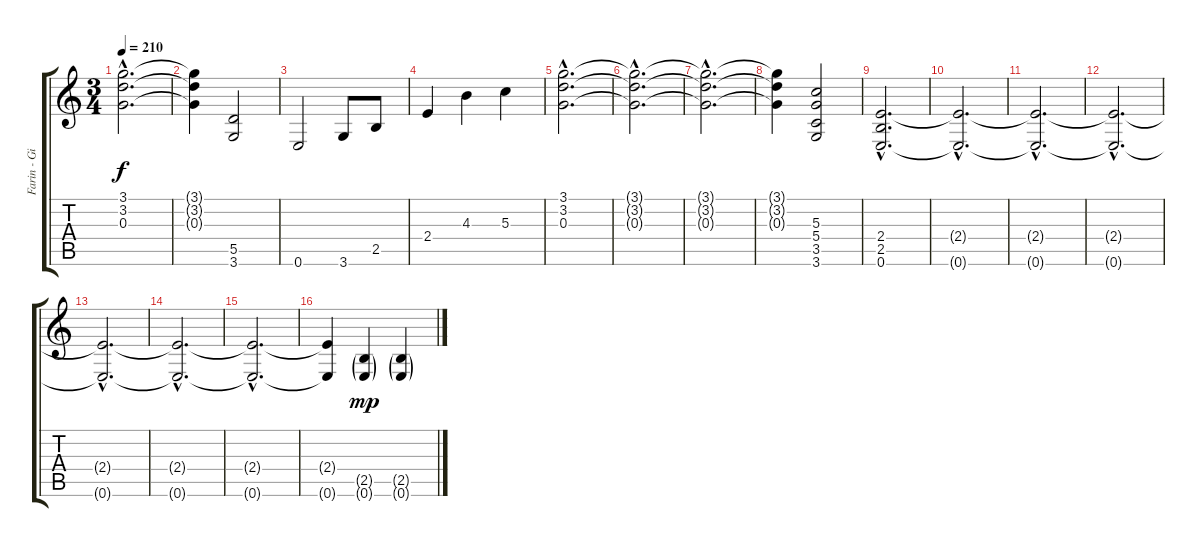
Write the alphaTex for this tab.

\track ("Farin - Gitarre" "Farin - Gi") {instrument distortionguitar}
\staff {score tabs}
\tuning (E4 B3 G3 D3 A2 E2) {hide}
\ts (3 4)
\tempo 210
\clef g2
\ks c
(3.1{hac t} 3.2{hac t} 0.3{hac t}).2{d dy f} |
(3.1{t} 3.2{t} 0.3{t}).4 (5.5 3.6).2 |
0.6.2 3.6.8 2.5.8 |
2.4.4 4.3.4 5.3.4 |
(3.1{hac} 3.2{hac} 0.3{hac}).2{d} |
(3.1{hac t} 3.2{hac t} 0.3{hac t}).2{d} |
(3.1{hac t} 3.2{hac t} 0.3{hac t}).2{d} |
(3.1{t} 3.2{t} 0.3{t}).4 (5.3 5.4 3.5 3.6).2 |
(2.4{hac} 2.5{hac} 0.6{hac}).2{d} |
(2.4{hac t} 0.6{hac t}).2{d} |
(2.4{hac t} 0.6{hac t}).2{d} |
(2.4{hac t} 0.6{hac t}).2{d} |
(2.4{hac t} 0.6{hac t}).2{d} |
(2.4{hac t} 0.6{hac t}).2{d} |
(2.4{hac t} 0.6{hac t}).2{d} |
(2.4{t} 0.6{t}).4 (2.5{g} 0.6{g}).4{dy mp} (2.5{g} 0.6{g}).4
